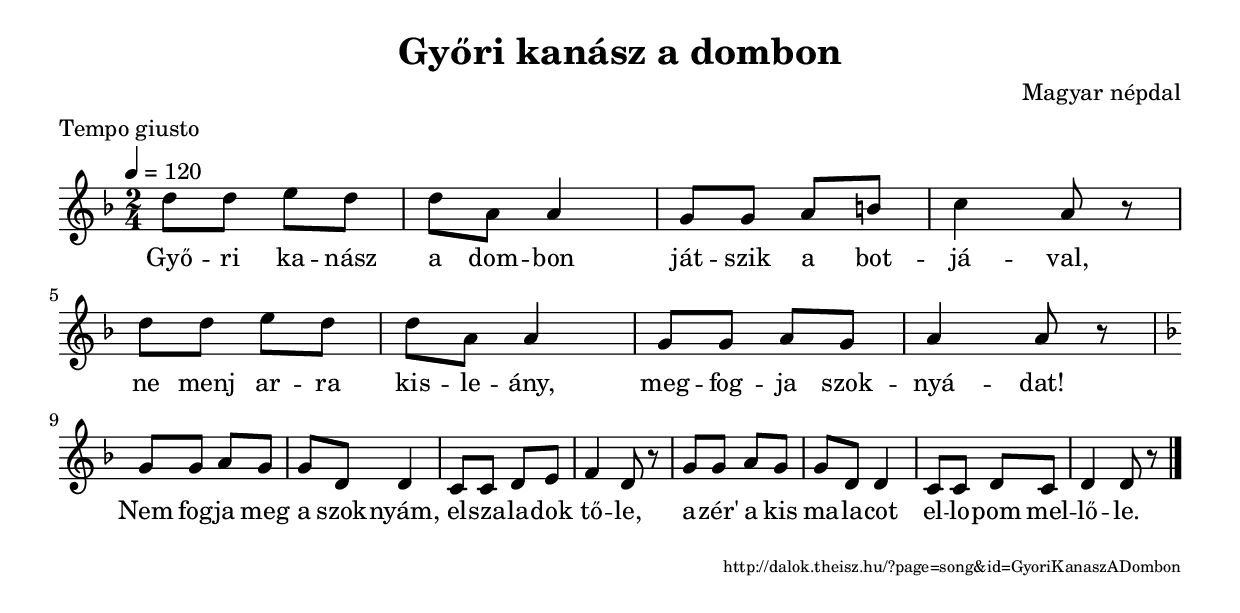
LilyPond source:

\version "2.10.33"


\header {
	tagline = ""	title = "Győri kanász a dombon"
	composer = "Magyar népdal"
	meter = "Tempo giusto"
}

VoiceA = { \key d \minor \override Staff.TimeSignature #'style = #'()  \time 2/4 \tempo 4=120
	\relative f' { d'8 d e d d a a4 g8 g a b c4 a8 r
d d e d d a a4 g8 g a g a4 a8 r
\break \key d \minor
g g a g g d d4 c8 c d e f4 d8 r
g g a g g d d4 c8 c d c d4 d8 r
 \bar "|."
	}
}
SplitLyricsA = \lyricmode { 
Győ -- ri ka -- nász a dom -- bon ját -- szik a bot -- já -- val,
ne menj ar -- ra kis -- le -- ány, meg -- fog -- ja szok -- nyá -- dat!
Nem fog -- ja meg a szok -- nyám, el -- sza -- la -- dok tő -- le,
a -- zér' a kis ma -- la -- cot el -- lo -- pom mel -- lő -- le.
}
\score {
	<<
		\context Voice = songStaff { \VoiceA }
		\lyricsto "songStaff" \new Lyrics \SplitLyricsA
	>>
	\layout {
		indent = #0
	}
}

\score {
	<<
		\context Voice = songStaff { \VoiceA }
	>>
	\midi {
	}
}

\markup { \fill-line { \hspace #1 \super http://dalok.theisz.hu/?page=song&id=GyoriKanaszADombon } }

\paper {
}
